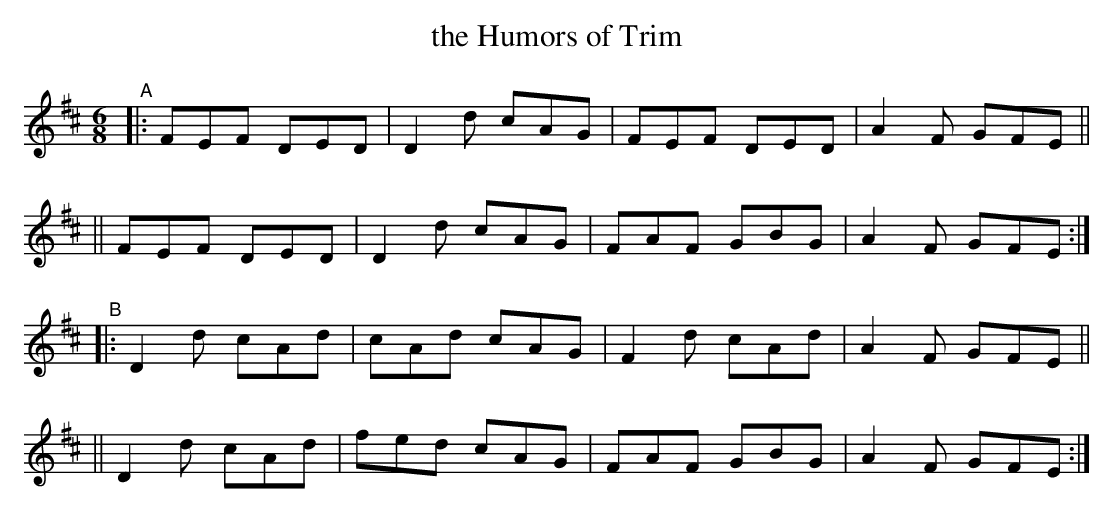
X:1
T: the Humors of Trim
M: 6/8
L: 1/8
K: D
"^A"\
|: FEF DED | D2d cAG | FEF DED | A2F GFE ||
|| FEF DED | D2d cAG | FAF GBG | A2F GFE :|
"^B"\
|: D2d cAd | cAd cAG | F2d cAd | A2F GFE ||
|| D2d cAd | fed cAG | FAF GBG | A2F GFE :|
